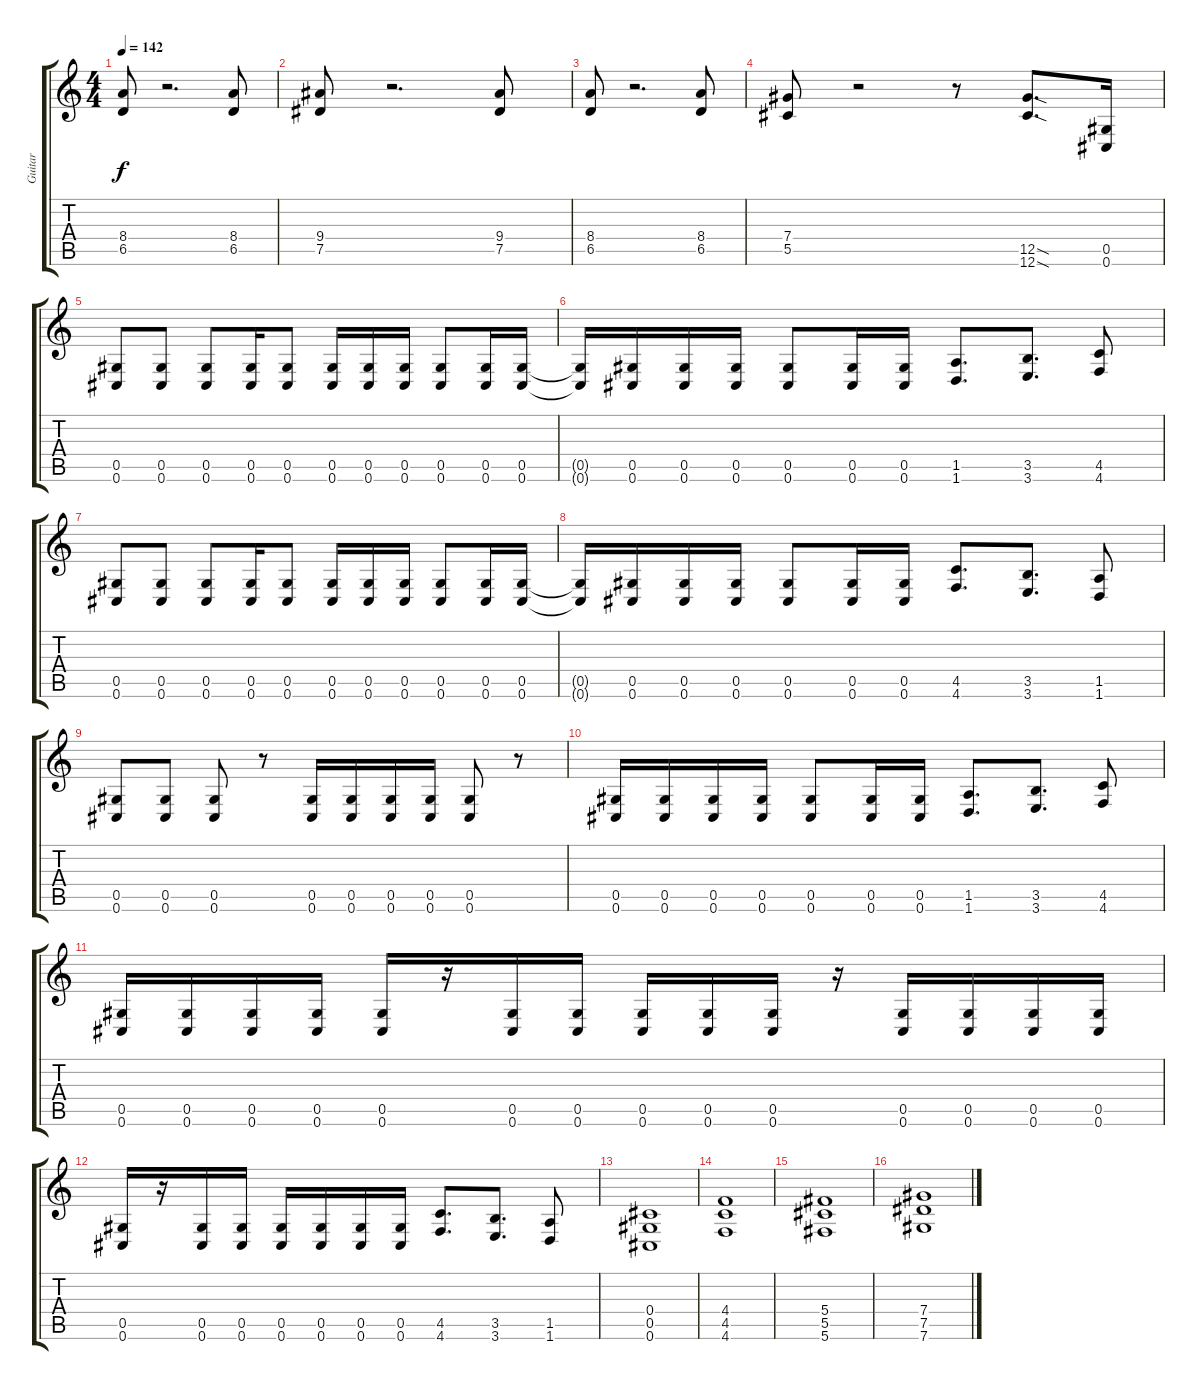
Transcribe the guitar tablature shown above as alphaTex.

\track ("Guitar" "Guitar") {instrument distortionguitar}
\staff {score tabs}
\tuning (Eb4 Bb3 Gb3 Db3 Ab2 Db2) {hide}
\ts (4 4)
\tempo 142
\clef g2
\ks c
(8.4 6.5).8{dy f} r.2{d} (8.4 6.5).8 |
(9.4 7.5).8 r.2{d} (9.4 7.5).8 |
(8.4 6.5).8 r.2{d} (8.4 6.5).8 |
(7.4 5.5).8 r.2 r.8 (12.5{sod} 12.6{sod}).8{d volume 15 instrument distortionguitar} (0.5 0.6).16 |
(0.5 0.6).8 (0.5 0.6).8 (0.5 0.6).8 (0.5 0.6).16 (0.5 0.6).8 (0.5 0.6).16 (0.5 0.6).16 (0.5 0.6).16 (0.5 0.6).8 (0.5 0.6).16 (0.5 0.6).16 |
(0.5{t} 0.6{t}).16 (0.5 0.6).16 (0.5 0.6).16 (0.5 0.6).16 (0.5 0.6).8 (0.5 0.6).16 (0.5 0.6).16 (1.5 1.6).8{d} (3.5 3.6).8{d} (4.5 4.6).8 |
(0.5 0.6).8 (0.5 0.6).8 (0.5 0.6).8 (0.5 0.6).16 (0.5 0.6).8 (0.5 0.6).16 (0.5 0.6).16 (0.5 0.6).16 (0.5 0.6).8 (0.5 0.6).16 (0.5 0.6).16 |
(0.5{t} 0.6{t}).16 (0.5 0.6).16 (0.5 0.6).16 (0.5 0.6).16 (0.5 0.6).8 (0.5 0.6).16 (0.5 0.6).16 (4.5 4.6).8{d} (3.5 3.6).8{d} (1.5 1.6).8 |
(0.5 0.6).8 (0.5 0.6).8 (0.5 0.6).8 r.8 (0.5 0.6).16 (0.5 0.6).16 (0.5 0.6).16 (0.5 0.6).16 (0.5 0.6).8 r.8 |
(0.5 0.6).16 (0.5 0.6).16 (0.5 0.6).16 (0.5 0.6).16 (0.5 0.6).8 (0.5 0.6).16 (0.5 0.6).16 (1.5 1.6).8{d} (3.5 3.6).8{d} (4.5 4.6).8 |
(0.5 0.6).16 (0.5 0.6).16 (0.5 0.6).16 (0.5 0.6).16 (0.5 0.6).16 r.16 (0.5 0.6).16 (0.5 0.6).16 (0.5 0.6).16 (0.5 0.6).16 (0.5 0.6).16 r.16 (0.5 0.6).16 (0.5 0.6).16 (0.5 0.6).16 (0.5 0.6).16 |
(0.5 0.6).16 r.16 (0.5 0.6).16 (0.5 0.6).16 (0.5 0.6).16 (0.5 0.6).16 (0.5 0.6).16 (0.5 0.6).16 (4.5 4.6).8{d} (3.5 3.6).8{d} (1.5 1.6).8 |
(0.4 0.5 0.6).1{instrument electricguitarjazz} |
(4.4 4.5 4.6).1 |
(5.4 5.5 5.6).1 |
(7.4 7.5 7.6).1
